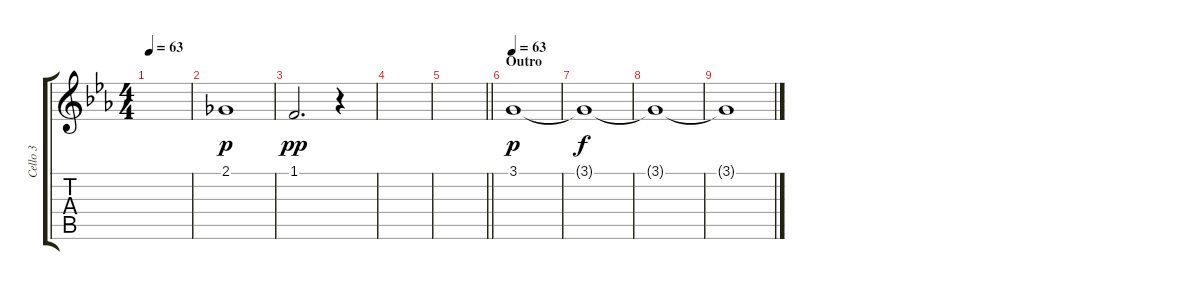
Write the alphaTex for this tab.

\track ("Cello 3" "Cello 3") {instrument cello}
\staff {score tabs}
\tuning (E4 B3 G3 D3 A2 E2) {hide}
\ts (4 4)
\tempo 63
\clef g2
\ks eb
|
2.1.1{dy p volume 16} |
1.1.2{d dy pp} r.4 |
|
\barLineRight lightlight
|
\section ("" "Outro")
\tempo 63
3.1.1{dy p} |
3.1{t}.1{dy f volume 0} |
3.1{t}.1 |
3.1{t}.1
